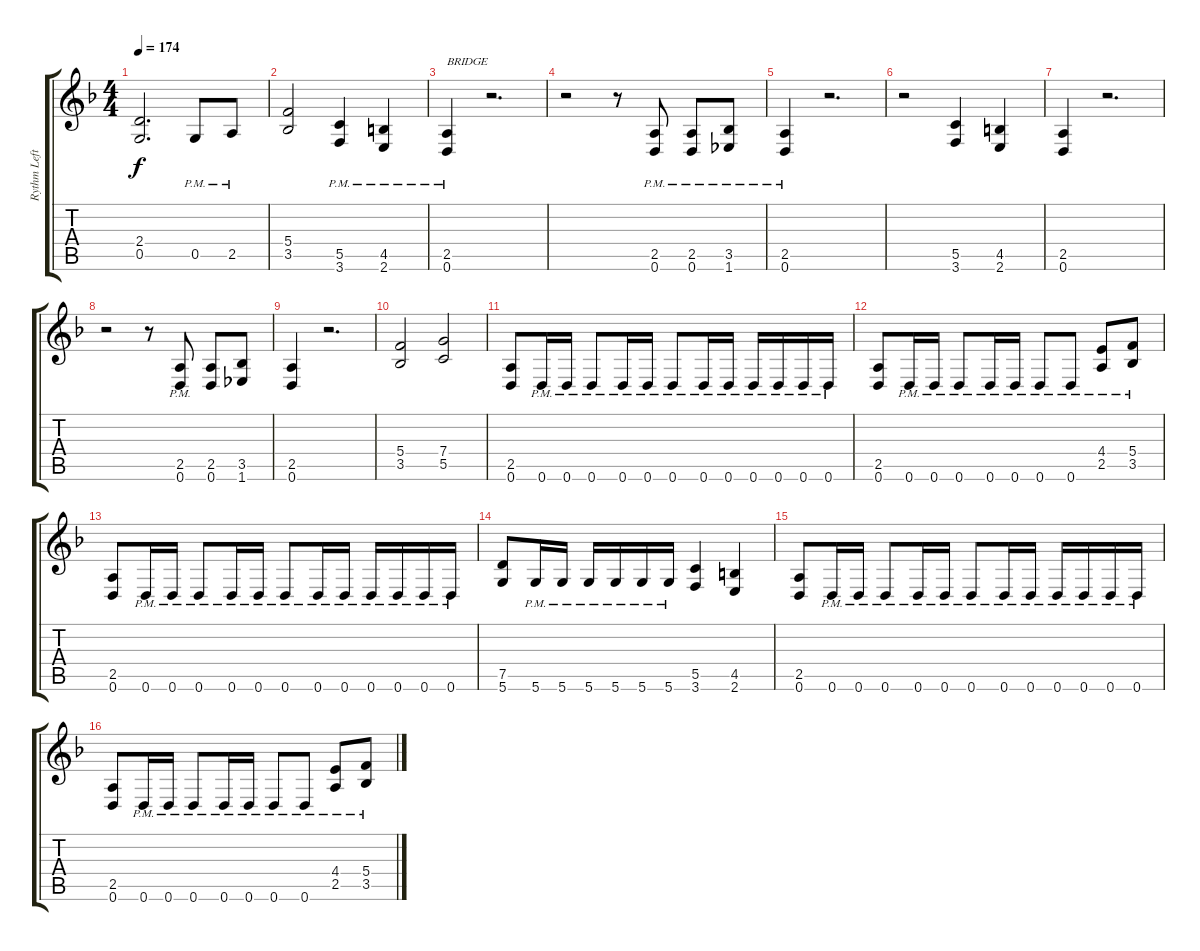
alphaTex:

\track ("Rythm Left Channel" "Rythm Left") {instrument distortionguitar}
\staff {score tabs}
\tuning (D4 A3 F3 C3 G2 D2) {hide}
\ts (4 4)
\tempo 174
\clef g2
\ks dminor
(2.4 0.5).2{d dy f} 0.5{pm}.8 2.5{pm}.8 |
(5.4 3.5).2 (5.5{pm} 3.6{pm}).4 (4.5{pm} 2.6{pm}).4 |
(2.5{pm} 0.6{pm}).4{txt "BRIDGE"} r.2{d} |
r.2 r.8 (2.5{pm} 0.6{pm}).8 (2.5{pm} 0.6{pm}).8 (3.5{pm} 1.6{pm}).8 |
(2.5{pm} 0.6{pm}).4 r.2{d} |
r.2 (5.5 3.6).4 (4.5 2.6).4 |
(2.5 0.6).4 r.2{d} |
r.2 r.8 (2.5{pm} 0.6{pm}).8 (2.5 0.6).8 (3.5 1.6).8 |
(2.5 0.6).4 r.2{d} |
(5.4 3.5).2 (7.4 5.5).2 |
(2.5 0.6).8 0.6{pm}.16 0.6{pm}.16 0.6{pm}.8 0.6{pm}.16 0.6{pm}.16 0.6{pm}.8 0.6{pm}.16 0.6{pm}.16 0.6{pm}.16 0.6{pm}.16 0.6{pm}.16 0.6{pm}.16 |
(2.5 0.6).8 0.6{pm}.16 0.6{pm}.16 0.6{pm}.8 0.6{pm}.16 0.6{pm}.16 0.6{pm}.8 0.6{pm}.8 (4.4{pm} 2.5{pm}).8 (5.4{pm} 3.5{pm}).8 |
(2.5 0.6).8 0.6{pm}.16 0.6{pm}.16 0.6{pm}.8 0.6{pm}.16 0.6{pm}.16 0.6{pm}.8 0.6{pm}.16 0.6{pm}.16 0.6{pm}.16 0.6{pm}.16 0.6{pm}.16 0.6{pm}.16 |
(7.5 5.6).8 5.6{pm}.16 5.6{pm}.16 5.6{pm}.16 5.6{pm}.16 5.6{pm}.16 5.6{pm}.16 (5.5 3.6).4 (4.5 2.6).4 |
(2.5 0.6).8 0.6{pm}.16 0.6{pm}.16 0.6{pm}.8 0.6{pm}.16 0.6{pm}.16 0.6{pm}.8 0.6{pm}.16 0.6{pm}.16 0.6{pm}.16 0.6{pm}.16 0.6{pm}.16 0.6{pm}.16 |
(2.5 0.6).8 0.6{pm}.16 0.6{pm}.16 0.6{pm}.8 0.6{pm}.16 0.6{pm}.16 0.6{pm}.8 0.6{pm}.8 (4.4{pm} 2.5{pm}).8 (5.4{pm} 3.5{pm}).8
